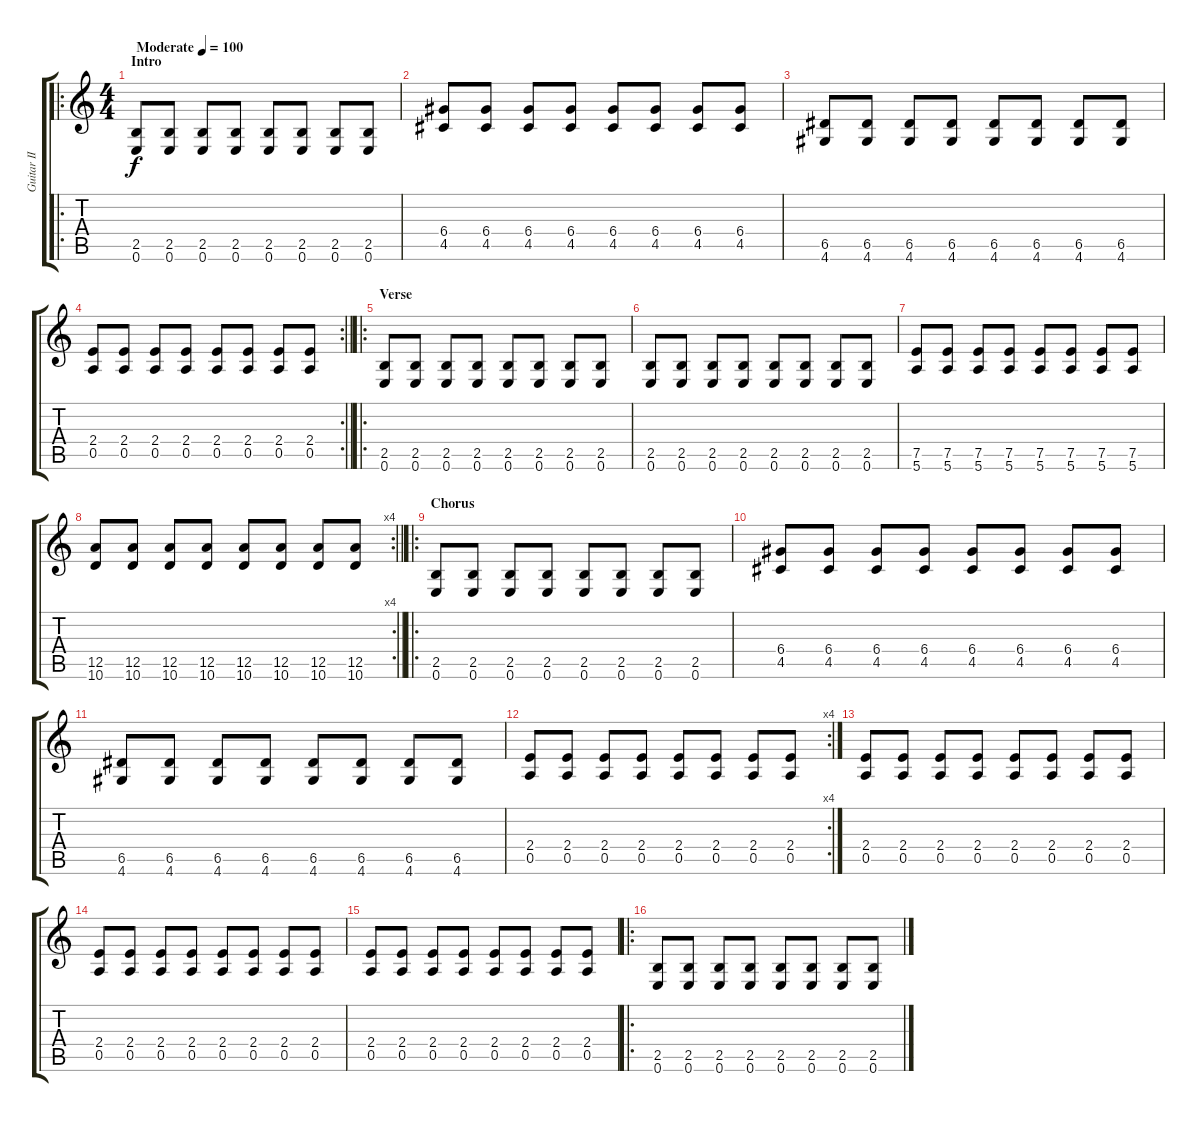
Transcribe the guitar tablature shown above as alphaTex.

\track ("Guitar II" "Guitar II") {instrument overdrivenguitar}
\staff {score tabs}
\tuning (E4 B3 G3 D3 A2 E2) {hide}
\ro
\ts (4 4)
\section ("" "Intro")
\tempo (100 "Moderate")
\clef g2
\ks c
(2.5 0.6).8{dy f instrument overdrivenguitar} (2.5 0.6).8 (2.5 0.6).8 (2.5 0.6).8 (2.5 0.6).8 (2.5 0.6).8 (2.5 0.6).8 (2.5 0.6).8 |
(6.4 4.5).8 (6.4 4.5).8 (6.4 4.5).8 (6.4 4.5).8 (6.4 4.5).8 (6.4 4.5).8 (6.4 4.5).8 (6.4 4.5).8 |
(6.5 4.6).8 (6.5 4.6).8 (6.5 4.6).8 (6.5 4.6).8 (6.5 4.6).8 (6.5 4.6).8 (6.5 4.6).8 (6.5 4.6).8 |
\rc 2
\barLineRight lightlight
(2.4 0.5).8 (2.4 0.5).8 (2.4 0.5).8 (2.4 0.5).8 (2.4 0.5).8 (2.4 0.5).8 (2.4 0.5).8 (2.4 0.5).8 |
\ro
\section ("" "Verse")
(2.5 0.6).8 (2.5 0.6).8 (2.5 0.6).8 (2.5 0.6).8 (2.5 0.6).8 (2.5 0.6).8 (2.5 0.6).8 (2.5 0.6).8 |
(2.5 0.6).8 (2.5 0.6).8 (2.5 0.6).8 (2.5 0.6).8 (2.5 0.6).8 (2.5 0.6).8 (2.5 0.6).8 (2.5 0.6).8 |
(7.5 5.6).8 (7.5 5.6).8 (7.5 5.6).8 (7.5 5.6).8 (7.5 5.6).8 (7.5 5.6).8 (7.5 5.6).8 (7.5 5.6).8 |
\rc 4
\barLineRight lightlight
(12.5 10.6).8 (12.5 10.6).8 (12.5 10.6).8 (12.5 10.6).8 (12.5 10.6).8 (12.5 10.6).8 (12.5 10.6).8 (12.5 10.6).8 |
\ro
\section ("" "Chorus")
(2.5 0.6).8 (2.5 0.6).8 (2.5 0.6).8 (2.5 0.6).8 (2.5 0.6).8 (2.5 0.6).8 (2.5 0.6).8 (2.5 0.6).8 |
(6.4 4.5).8 (6.4 4.5).8 (6.4 4.5).8 (6.4 4.5).8 (6.4 4.5).8 (6.4 4.5).8 (6.4 4.5).8 (6.4 4.5).8 |
(6.5 4.6).8 (6.5 4.6).8 (6.5 4.6).8 (6.5 4.6).8 (6.5 4.6).8 (6.5 4.6).8 (6.5 4.6).8 (6.5 4.6).8 |
\rc 4
(2.4 0.5).8 (2.4 0.5).8 (2.4 0.5).8 (2.4 0.5).8 (2.4 0.5).8 (2.4 0.5).8 (2.4 0.5).8 (2.4 0.5).8 |
(2.4 0.5).8 (2.4 0.5).8 (2.4 0.5).8 (2.4 0.5).8 (2.4 0.5).8 (2.4 0.5).8 (2.4 0.5).8 (2.4 0.5).8 |
(2.4 0.5).8 (2.4 0.5).8 (2.4 0.5).8 (2.4 0.5).8 (2.4 0.5).8 (2.4 0.5).8 (2.4 0.5).8 (2.4 0.5).8 |
(2.4 0.5).8 (2.4 0.5).8 (2.4 0.5).8 (2.4 0.5).8 (2.4 0.5).8 (2.4 0.5).8 (2.4 0.5).8 (2.4 0.5).8 |
\ro
(2.5 0.6).8 (2.5 0.6).8 (2.5 0.6).8 (2.5 0.6).8 (2.5 0.6).8 (2.5 0.6).8 (2.5 0.6).8 (2.5 0.6).8
